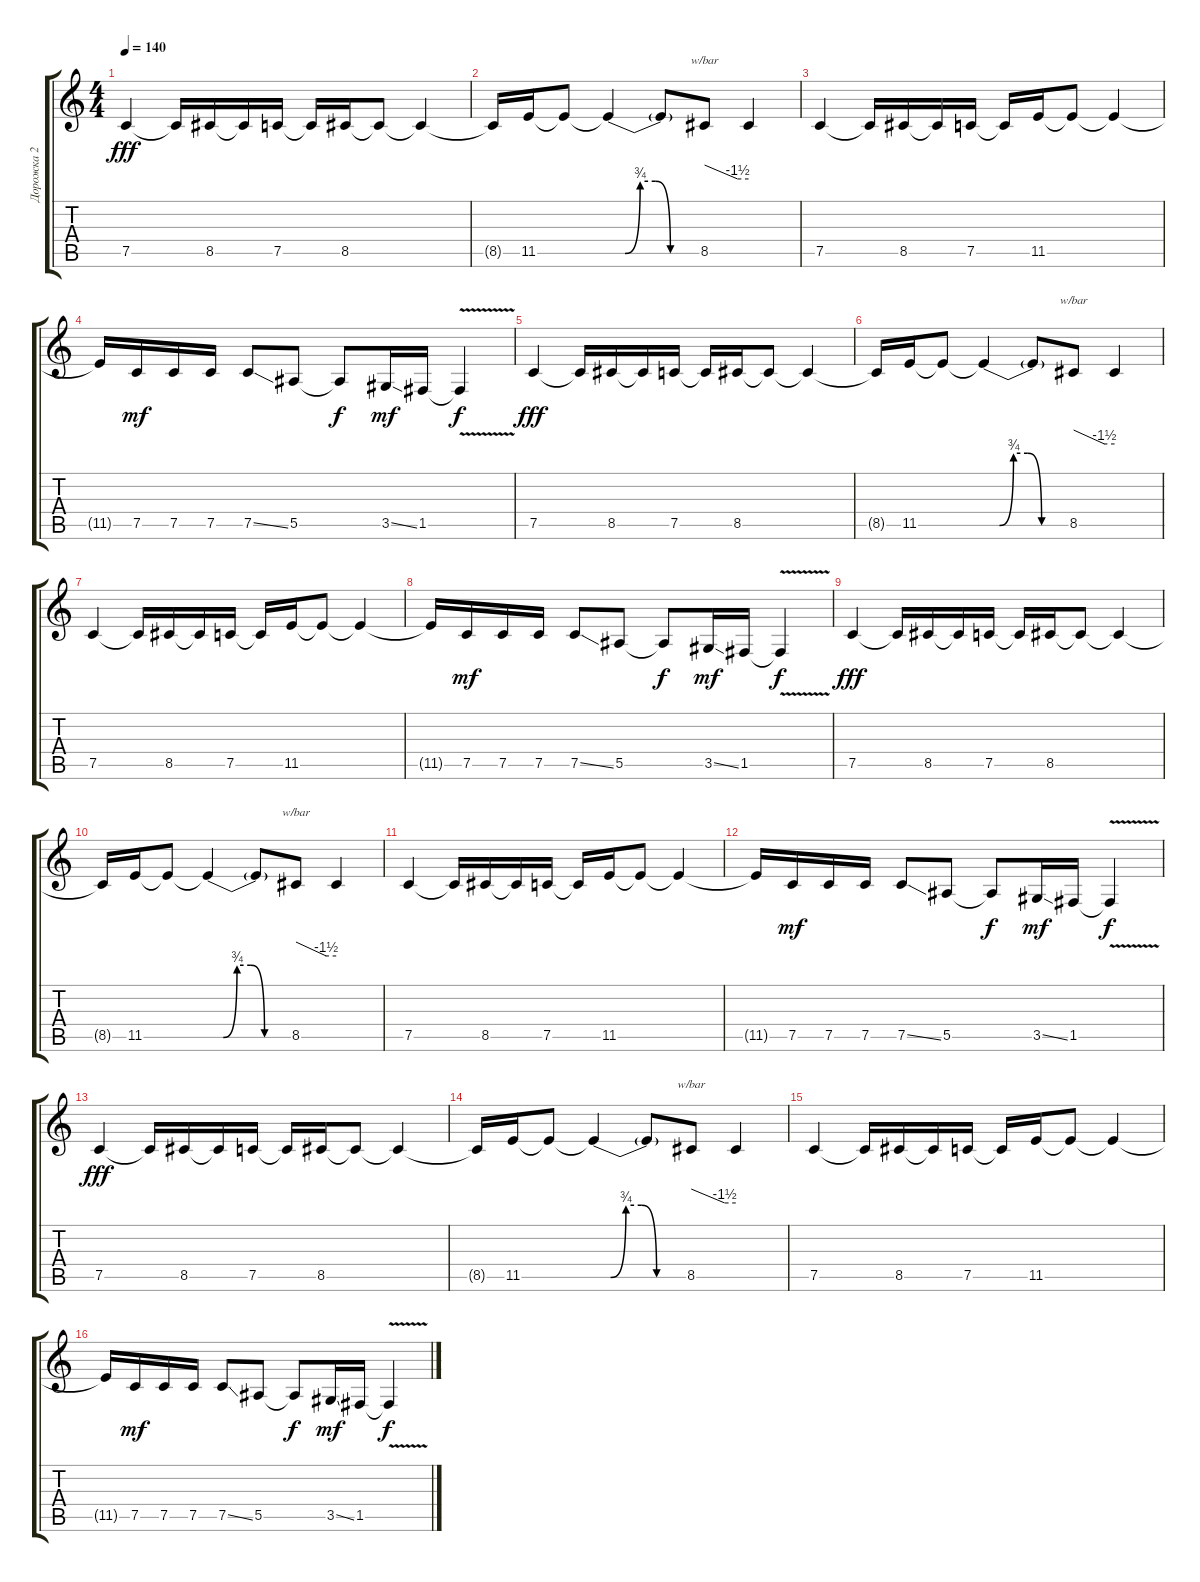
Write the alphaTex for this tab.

\track ("Дорожка 2" "Дорожка 2") {instrument distortionguitar}
\staff {score tabs}
\tuning (C4 G3 Eb3 Bb2 F2 C2) {hide}
\ts (4 4)
\tempo 140
\clef g2
\ks c
7.5.4{dy fff} 7.5{t}.16 8.5.16 8.5{t}.16 7.5.16 7.5{t}.16 8.5.16 8.5{t}.8 8.5{t}.4 |
8.5{t}.16 11.5.16 11.5{t}.8 11.5{be (custom 0 0 10 0 20 3 30 3 40 0 60 0) t}.4 11.5{t}.8 8.5.8{tbe (custom default 0 0 45 -6 60 -6)} 8.5{t}.4 |
7.5.4 7.5{t}.16 8.5.16 8.5{t}.16 7.5.16 7.5{t}.16 11.5.16 11.5{t}.8 11.5{t}.4 |
11.5{t}.16 7.5.16{dy mf} 7.5.16 7.5.16 7.5{ss}.8 5.5.8 5.5{t}.8{dy f} 3.5{ss}.16{dy mf} 1.5.16 1.5{v t}.4{dy f} |
7.5.4{dy fff} 7.5{t}.16 8.5.16 8.5{t}.16 7.5.16 7.5{t}.16 8.5.16 8.5{t}.8 8.5{t}.4 |
8.5{t}.16 11.5.16 11.5{t}.8 11.5{be (custom 0 0 10 0 20 3 30 3 40 0 60 0) t}.4 11.5{t}.8 8.5.8{tbe (custom default 0 0 45 -6 60 -6)} 8.5{t}.4 |
7.5.4 7.5{t}.16 8.5.16 8.5{t}.16 7.5.16 7.5{t}.16 11.5.16 11.5{t}.8 11.5{t}.4 |
11.5{t}.16 7.5.16{dy mf} 7.5.16 7.5.16 7.5{ss}.8 5.5.8 5.5{t}.8{dy f} 3.5{ss}.16{dy mf} 1.5.16 1.5{v t}.4{dy f} |
7.5.4{dy fff} 7.5{t}.16 8.5.16 8.5{t}.16 7.5.16 7.5{t}.16 8.5.16 8.5{t}.8 8.5{t}.4 |
8.5{t}.16 11.5.16 11.5{t}.8 11.5{be (custom 0 0 10 0 20 3 30 3 40 0 60 0) t}.4 11.5{t}.8 8.5.8{tbe (custom default 0 0 45 -6 60 -6)} 8.5{t}.4 |
7.5.4 7.5{t}.16 8.5.16 8.5{t}.16 7.5.16 7.5{t}.16 11.5.16 11.5{t}.8 11.5{t}.4 |
11.5{t}.16 7.5.16{dy mf} 7.5.16 7.5.16 7.5{ss}.8 5.5.8 5.5{t}.8{dy f} 3.5{ss}.16{dy mf} 1.5.16 1.5{v t}.4{dy f} |
7.5.4{dy fff} 7.5{t}.16 8.5.16 8.5{t}.16 7.5.16 7.5{t}.16 8.5.16 8.5{t}.8 8.5{t}.4 |
8.5{t}.16 11.5.16 11.5{t}.8 11.5{be (custom 0 0 10 0 20 3 30 3 40 0 60 0) t}.4 11.5{t}.8 8.5.8{tbe (custom default 0 0 45 -6 60 -6)} 8.5{t}.4 |
7.5.4 7.5{t}.16 8.5.16 8.5{t}.16 7.5.16 7.5{t}.16 11.5.16 11.5{t}.8 11.5{t}.4 |
11.5{t}.16 7.5.16{dy mf} 7.5.16 7.5.16 7.5{ss}.8 5.5.8 5.5{t}.8{dy f} 3.5{ss}.16{dy mf} 1.5.16 1.5{v t}.4{dy f}
